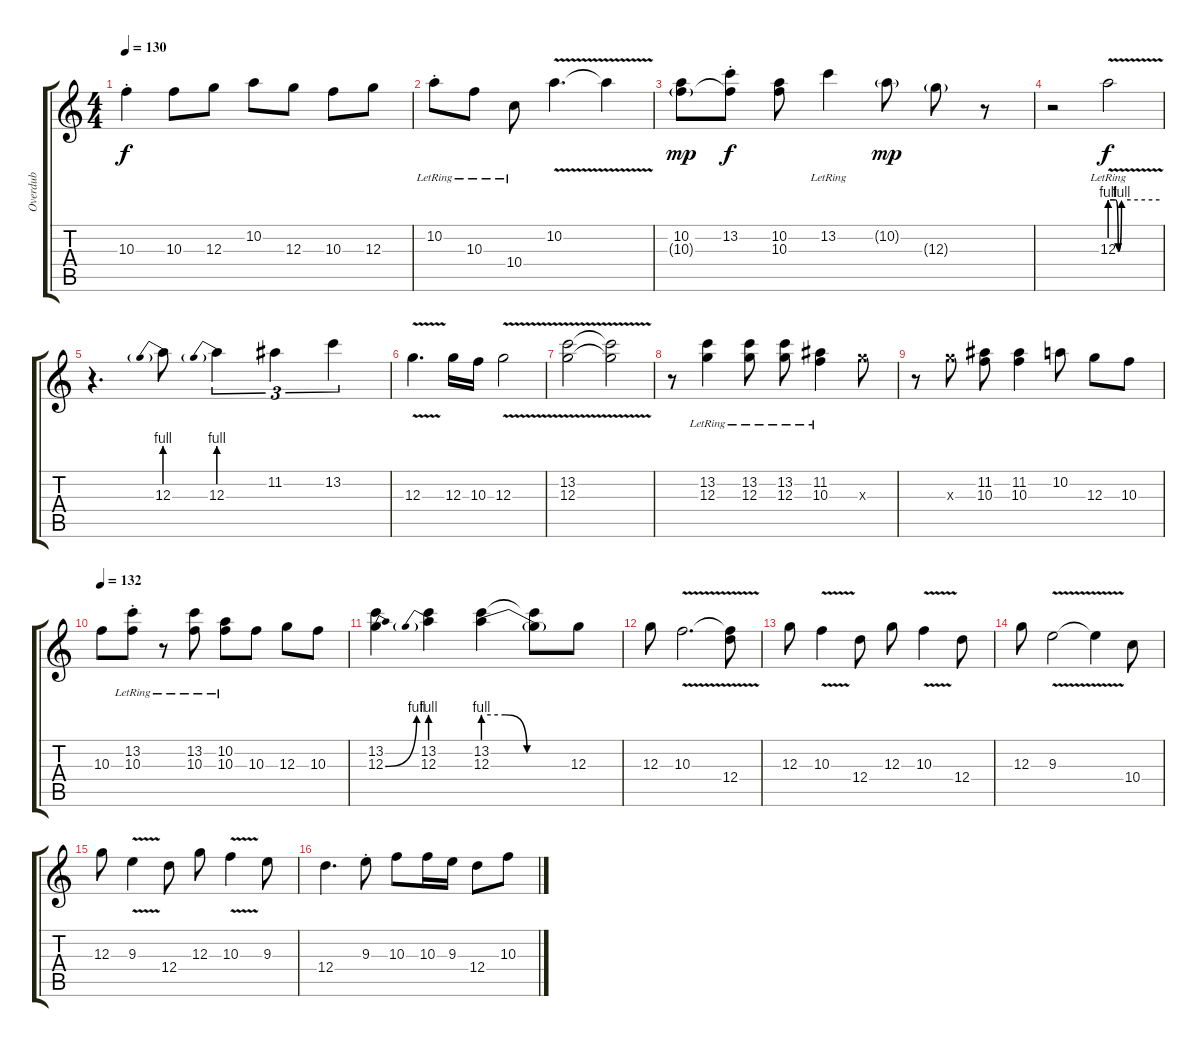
\track ("Overdub" "Overdub") {instrument acousticguitarsteel}
\staff {score tabs}
\tuning (E4 B3 G3 D3 A2 E2) {hide}
\ts (4 4)
\tempo 130
\clef g2
\ks c
10.3{st}.4{dy f} 10.3.8 12.3.8 10.2.8 12.3.8 10.3.8 12.3.8 |
10.2{st lr}.8 10.3{lr}.8 10.4{lr}.8 10.2{v}.4{d} 10.2{t}.4 |
(10.2 10.3{g}).8{dy mp} (13.2{st} 10.3{t}).8{dy f} (10.2 10.3).8 13.2{lr}.4 10.2{g}.8{dy mp} 12.3{g}.8 r.8 |
r.2 12.3{be (custom 0 4 7 4 10 0 14 4 60 4) v lr}.2{dy f} |
r.4{d} 12.3{be (prebend 0 4 60 4)}.8 12.3{be (prebend 0 4 60 4)}.4{tu (3 2)} 11.2.4{tu (3 2)} 13.2.4{tu (3 2)} |
12.3{v}.4{d} 12.3.16 10.3.16 12.3{v}.2 |
(13.2{v} 12.3{v}).2 (13.2{v t} 12.3{v t}).2 |
r.8 (13.2{lr} 12.3{lr}).4 (13.2{lr} 12.3{lr}).8 (13.2{lr} 12.3{lr}).8 (11.2{lr} 10.3{lr}).4 12.3{x}.8 |
r.8 12.3{x}.8 (11.2 10.3).8 (11.2 10.3).4 10.2.8 12.3.8 10.3.8 |
\tempo 132
10.3.8 (13.2{st lr} 10.3{st lr}).8 r.8 (13.2 10.3{lr}).8 (10.2 10.3{lr}).8 10.3.8 12.3.8 10.3.8 |
(13.2 12.3{be (bend 0 0 60 4)}).4 (13.2 12.3{be (prebend 0 4 60 4)}).4 (13.2 12.3{be (custom 0 4 15 4 30 0 60 0)}).4 (13.2{t} 12.3{t}).8 12.3.8 |
12.3.8 10.3{v}.2{d} (10.3{t} 12.4).8 |
12.3.8 10.3{v}.4 12.4.8 12.3.8 10.3{v}.4 12.4.8 |
12.3.8 9.3{v}.2 9.3{t}.4 10.4.8 |
12.3.8 9.3{v}.4 12.4.8 12.3.8 10.3{v}.4 9.3.8 |
12.4.4{d} 9.3{st}.8 10.3.8 10.3.16 9.3.16 12.4.8 10.3.8
